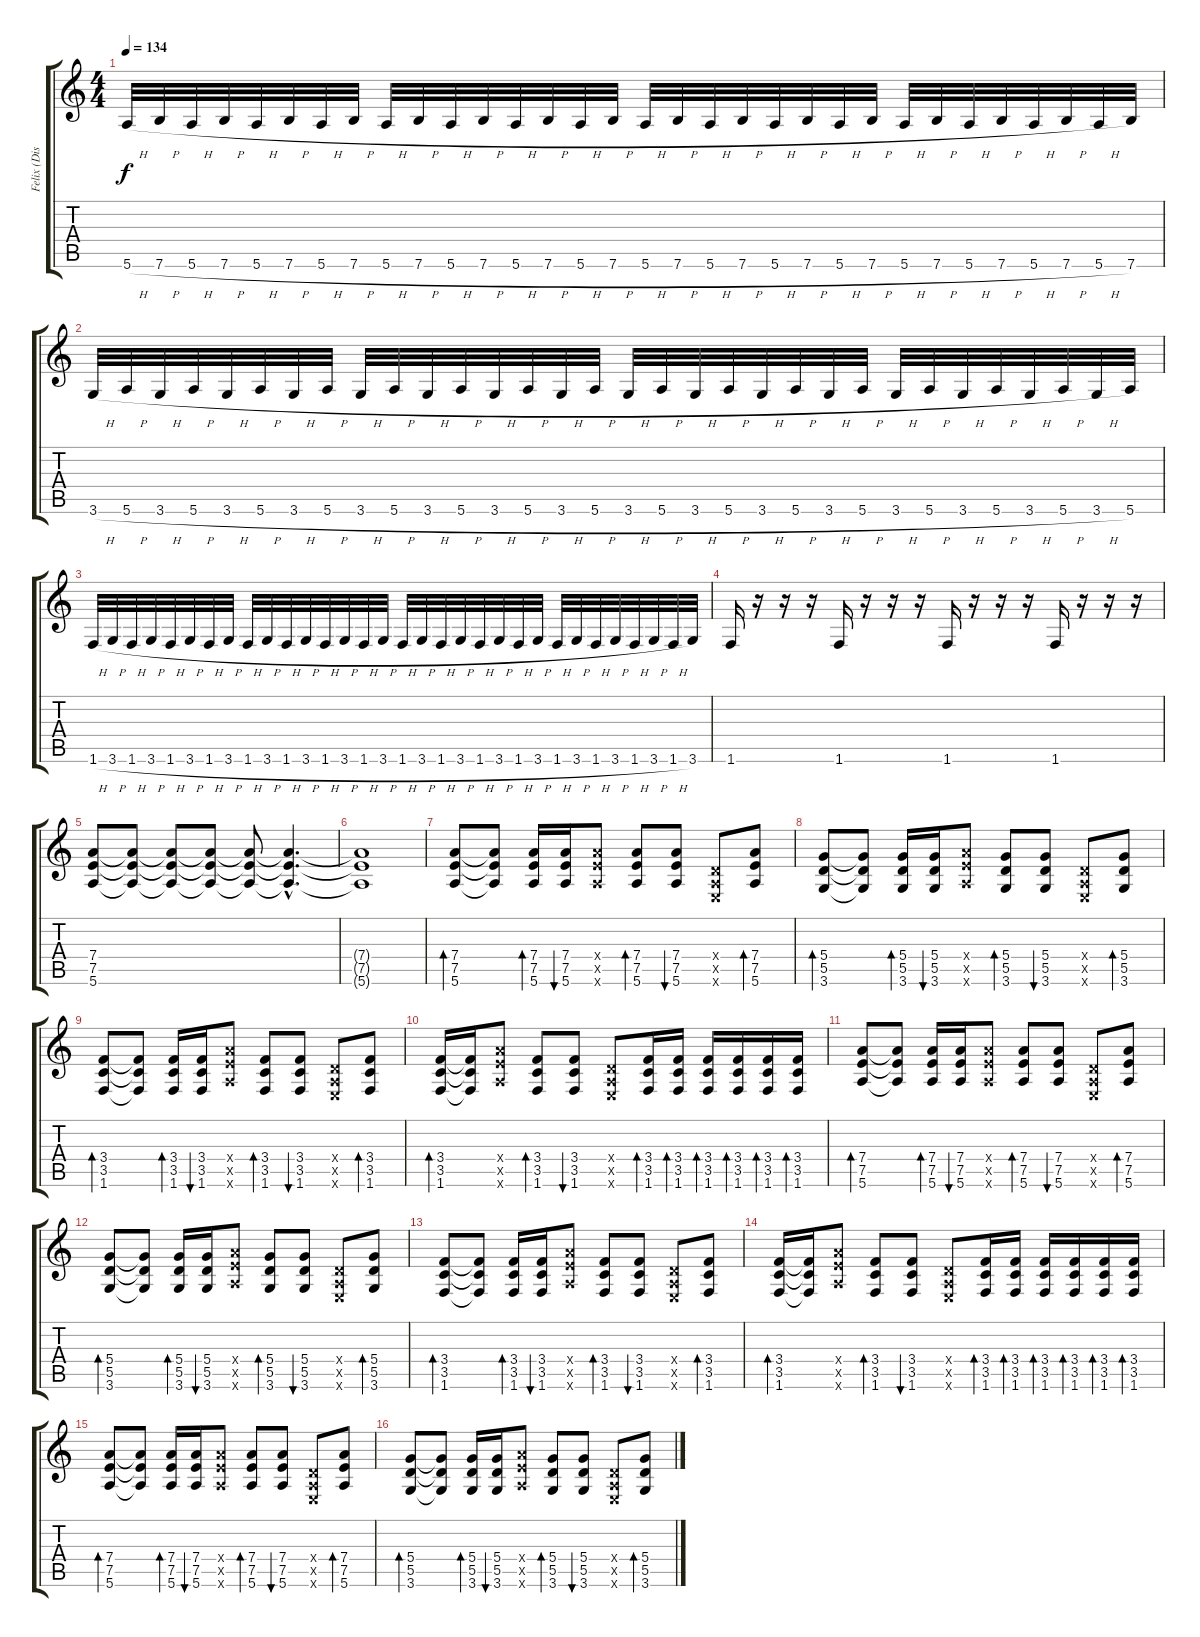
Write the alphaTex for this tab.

\track ("Felix (Dist.-Guitar)" "Felix (Dis") {instrument distortionguitar}
\staff {score tabs}
\tuning (E4 B3 G3 D3 A2 E2) {hide}
\ts (4 4)
\tempo 134
\clef g2
\ks c
5.6{h}.32{dy f} 7.6{h}.32 5.6{h}.32 7.6{h}.32 5.6{h}.32 7.6{h}.32 5.6{h}.32 7.6{h}.32 5.6{h}.32 7.6{h}.32 5.6{h}.32 7.6{h}.32 5.6{h}.32 7.6{h}.32 5.6{h}.32 7.6{h}.32 5.6{h}.32 7.6{h}.32 5.6{h}.32 7.6{h}.32 5.6{h}.32 7.6{h}.32 5.6{h}.32 7.6{h}.32 5.6{h}.32 7.6{h}.32 5.6{h}.32 7.6{h}.32 5.6{h}.32 7.6{h}.32 5.6{h}.32 7.6.32 |
3.6{h}.32 5.6{h}.32 3.6{h}.32 5.6{h}.32 3.6{h}.32 5.6{h}.32 3.6{h}.32 5.6{h}.32 3.6{h}.32 5.6{h}.32 3.6{h}.32 5.6{h}.32 3.6{h}.32 5.6{h}.32 3.6{h}.32 5.6{h}.32 3.6{h}.32 5.6{h}.32 3.6{h}.32 5.6{h}.32 3.6{h}.32 5.6{h}.32 3.6{h}.32 5.6{h}.32 3.6{h}.32 5.6{h}.32 3.6{h}.32 5.6{h}.32 3.6{h}.32 5.6{h}.32 3.6{h}.32 5.6.32 |
1.6{h}.32 3.6{h}.32 1.6{h}.32 3.6{h}.32 1.6{h}.32 3.6{h}.32 1.6{h}.32 3.6{h}.32 1.6{h}.32 3.6{h}.32 1.6{h}.32 3.6{h}.32 1.6{h}.32 3.6{h}.32 1.6{h}.32 3.6{h}.32 1.6{h}.32 3.6{h}.32 1.6{h}.32 3.6{h}.32 1.6{h}.32 3.6{h}.32 1.6{h}.32 3.6{h}.32 1.6{h}.32 3.6{h}.32 1.6{h}.32 3.6{h}.32 1.6{h}.32 3.6{h}.32 1.6{h}.32 3.6.32 |
1.6.16 r.16 r.16 r.16 1.6.16 r.16 r.16 r.16 1.6.16 r.16 r.16 r.16 1.6.16 r.16 r.16 r.16 |
(7.4 7.5 5.6).8 (7.4{t} 7.5{t} 5.6{t}).8 (7.4{t} 7.5{t} 5.6{t}).8 (7.4{t} 7.5{t} 5.6{t}).8 (7.4{t} 7.5{t} 5.6{t}).8 (7.4{hac t} 7.5{hac t} 5.6{hac t}).4{d} |
(7.4{t} 7.5{t} 5.6{t}).1 |
(7.4 7.5 5.6).8{bd 30} (7.4{t} 7.5{t} 5.6{t}).8 (7.4 7.5 5.6).16{bd 30} (7.4 7.5 5.6).16{bu 30} (7.4{x} 7.5{x} 5.6{x}).8 (7.4 7.5 5.6).8{bd 30} (7.4 7.5 5.6).8{bu 30} (0.4{x} 0.5{x} 0.6{x}).8 (7.4 7.5 5.6).8{bd 30} |
(5.4 5.5 3.6).8{bd 30} (5.4{t} 5.5{t} 3.6{t}).8 (5.4 5.5 3.6).16{bd 30} (5.4 5.5 3.6).16{bu 30} (7.4{x} 7.5{x} 5.6{x}).8 (5.4 5.5 3.6).8{bd 30} (5.4 5.5 3.6).8{bu 30} (0.4{x} 0.5{x} 0.6{x}).8 (5.4 5.5 3.6).8{bd 30} |
(3.4 3.5 1.6).8{bd 30} (3.4{t} 3.5{t} 1.6{t}).8 (3.4 3.5 1.6).16{bd 30} (3.4 3.5 1.6).16{bu 30} (7.4{x} 7.5{x} 5.6{x}).8 (3.4 3.5 1.6).8{bd 30} (3.4 3.5 1.6).8{bu 30} (0.4{x} 0.5{x} 0.6{x}).8 (3.4 3.5 1.6).8{bd 30} |
(3.4 3.5 1.6).16{bd 30} (3.4{t} 3.5{t} 1.6{t}).16 (7.4{x} 7.5{x} 5.6{x}).8 (3.4 3.5 1.6).8{bd 30} (3.4 3.5 1.6).8{bu 30} (0.4{x} 0.5{x} 0.6{x}).8 (3.4 3.5 1.6).16{bd 30} (3.4 3.5 1.6).16{bd 30} (3.4 3.5 1.6).16{bd 30} (3.4 3.5 1.6).16{bd 30} (3.4 3.5 1.6).16{bd 30} (3.4 3.5 1.6).16{bd 30} |
(7.4 7.5 5.6).8{bd 30} (7.4{t} 7.5{t} 5.6{t}).8 (7.4 7.5 5.6).16{bd 30} (7.4 7.5 5.6).16{bu 30} (7.4{x} 7.5{x} 5.6{x}).8 (7.4 7.5 5.6).8{bd 30} (7.4 7.5 5.6).8{bu 30} (0.4{x} 0.5{x} 0.6{x}).8 (7.4 7.5 5.6).8{bd 30} |
(5.4 5.5 3.6).8{bd 30} (5.4{t} 5.5{t} 3.6{t}).8 (5.4 5.5 3.6).16{bd 30} (5.4 5.5 3.6).16{bu 30} (7.4{x} 7.5{x} 5.6{x}).8 (5.4 5.5 3.6).8{bd 30} (5.4 5.5 3.6).8{bu 30} (0.4{x} 0.5{x} 0.6{x}).8 (5.4 5.5 3.6).8{bd 30} |
(3.4 3.5 1.6).8{bd 30} (3.4{t} 3.5{t} 1.6{t}).8 (3.4 3.5 1.6).16{bd 30} (3.4 3.5 1.6).16{bu 30} (7.4{x} 7.5{x} 5.6{x}).8 (3.4 3.5 1.6).8{bd 30} (3.4 3.5 1.6).8{bu 30} (0.4{x} 0.5{x} 0.6{x}).8 (3.4 3.5 1.6).8{bd 30} |
(3.4 3.5 1.6).16{bd 30} (3.4{t} 3.5{t} 1.6{t}).16 (7.4{x} 7.5{x} 5.6{x}).8 (3.4 3.5 1.6).8{bd 30} (3.4 3.5 1.6).8{bu 30} (0.4{x} 0.5{x} 0.6{x}).8 (3.4 3.5 1.6).16{bd 30} (3.4 3.5 1.6).16{bd 30} (3.4 3.5 1.6).16{bd 30} (3.4 3.5 1.6).16{bd 30} (3.4 3.5 1.6).16{bd 30} (3.4 3.5 1.6).16{bd 30} |
(7.4 7.5 5.6).8{bd 30} (7.4{t} 7.5{t} 5.6{t}).8 (7.4 7.5 5.6).16{bd 30} (7.4 7.5 5.6).16{bu 30} (7.4{x} 7.5{x} 5.6{x}).8 (7.4 7.5 5.6).8{bd 30} (7.4 7.5 5.6).8{bu 30} (0.4{x} 0.5{x} 0.6{x}).8 (7.4 7.5 5.6).8{bd 30} |
(5.4 5.5 3.6).8{bd 30} (5.4{t} 5.5{t} 3.6{t}).8 (5.4 5.5 3.6).16{bd 30} (5.4 5.5 3.6).16{bu 30} (7.4{x} 7.5{x} 5.6{x}).8 (5.4 5.5 3.6).8{bd 30} (5.4 5.5 3.6).8{bu 30} (0.4{x} 0.5{x} 0.6{x}).8 (5.4 5.5 3.6).8{bd 30}
